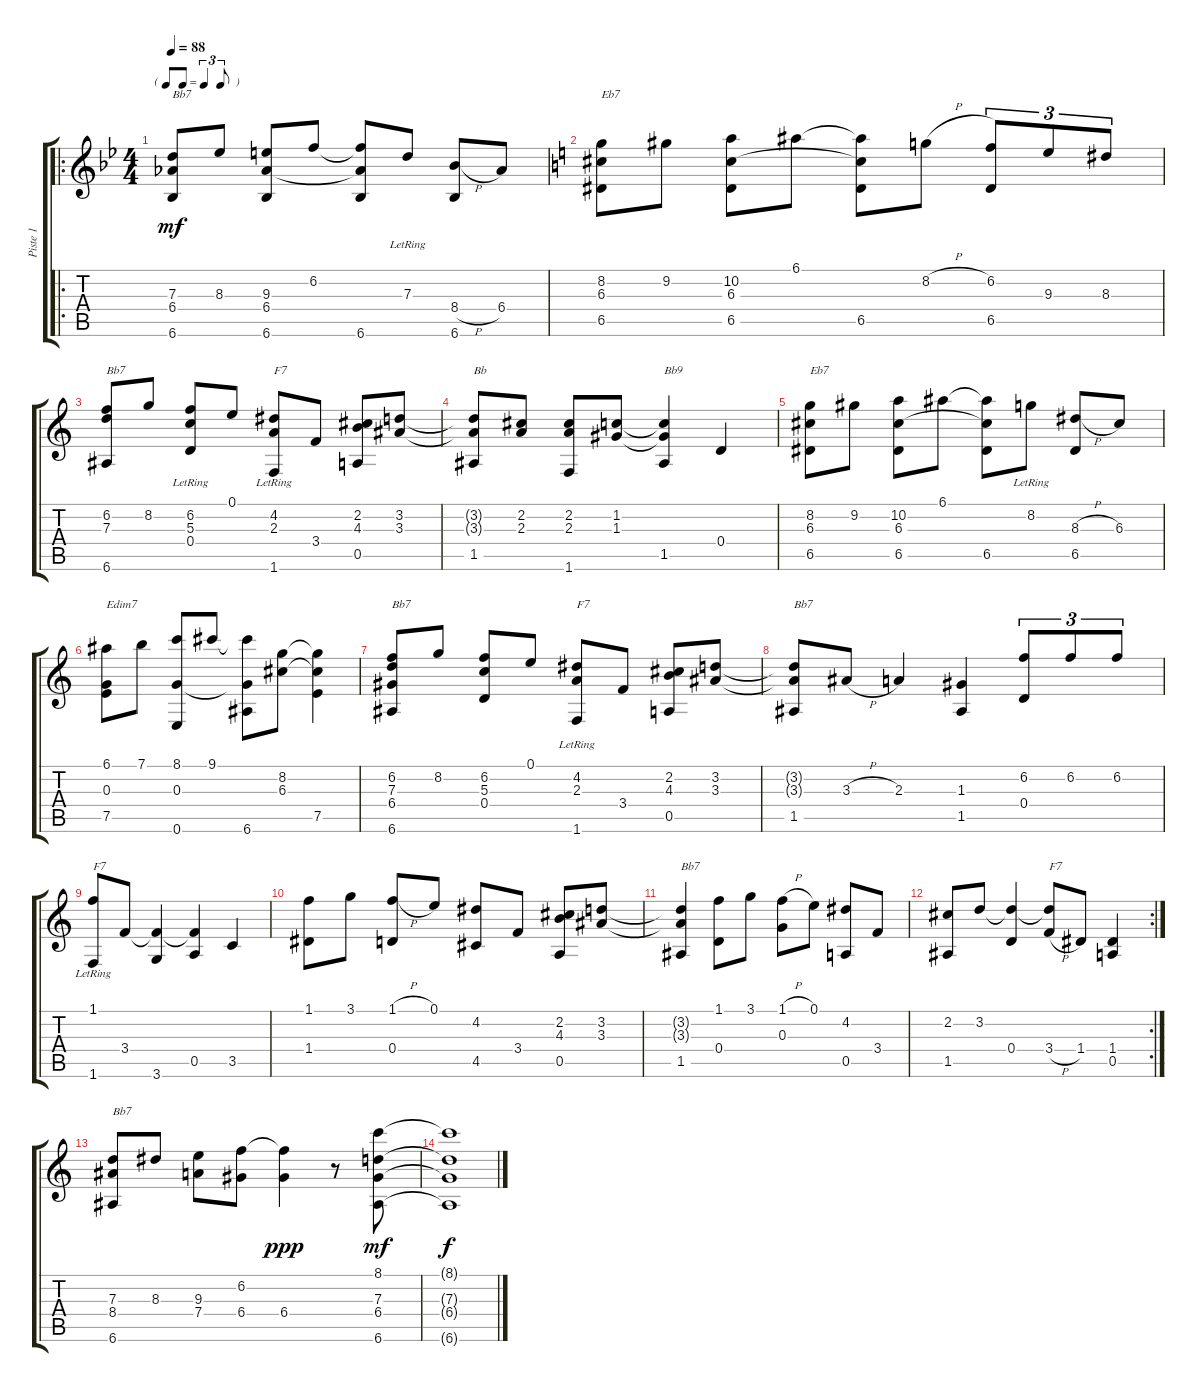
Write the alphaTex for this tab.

\track ("Piste 1" "Piste 1") {instrument electricguitarjazz}
\staff {score tabs}
\tuning (E4 B3 G3 D3 A2 E2) {hide}
\ro
\ts (4 4)
\tf triplet8th
\tempo 88
\clef g2
\ks bb
(7.3 6.4 6.6).8{txt "Bb7" dy mf instrument electricguitarjazz} 8.3.8 (9.3 6.4 6.6).8 6.2.8 (6.2{t} 6.4{t} 6.6).8 7.3{lr}.8 (8.4{h} 6.6).8 6.4.8 |
\ks c
(8.2 6.3 6.5).8{txt "Eb7"} 9.2.8 (10.2 6.3 6.5).8 6.1.8 (6.1{t} 6.3{t} 6.5).8 8.2{h}.8 (6.2 6.5).8{tu (3 2)} 9.3.8{tu (3 2)} 8.3.8{tu (3 2)} |
(6.2 7.3 6.6).8{txt "Bb7"} 8.2.8 (6.2{lr} 5.3 0.4).8 0.1.8 (4.2{lr} 2.3 1.6).8{txt "F7"} 3.4.8 (2.2 4.3 0.5).8 (3.2 3.3).8 |
(3.2{t} 3.3{t} 1.5).8{txt "Bb"} (2.2 2.3).8 (2.2 2.3 1.6).8 (1.2 1.3).8 (1.2{t} 1.3{t} 1.5).4{txt "Bb9"} 0.4.4 |
(8.2 6.3 6.5).8{txt "Eb7"} 9.2.8 (10.2 6.3 6.5).8 6.1.8 (6.1{t} 6.3{t} 6.5).8 8.2{lr}.8 (8.3{h} 6.5).8 6.3.8 |
(6.1 0.3 7.5).8{txt "Edim7"} 7.1.8 (8.1 0.3 0.6).8 9.1.8 (9.1{t} 0.3{t} 6.6).8 (8.2 6.3).8 (8.2{t} 6.3{t} 7.5).4 |
(6.2 7.3 6.4 6.6).8{txt "Bb7"} 8.2.8 (6.2 5.3 0.4).8 0.1.8 (4.2{lr} 2.3 1.6).8{txt "F7"} 3.4.8 (2.2 4.3 0.5).8 (3.2 3.3).8 |
(3.2{t} 3.3{t} 1.5).8{txt "Bb7"} 3.3{h}.8 2.3.4 (1.3 1.5).4 (6.2 0.4).8{tu (3 2)} 6.2.8{tu (3 2)} 6.2.8{tu (3 2)} |
(1.1{lr} 1.6).8{txt "F7" beam Up} 3.4.8{beam Up} (3.4{t} 3.6).4{beam Up} (3.4{t} 0.5).4{beam Up} 3.5.4 |
(1.1 1.4).8 3.1.8 (1.1{h} 0.4).8 0.1.8 (4.2 4.5).8 3.4.8 (2.2 4.3 0.5).8 (3.2 3.3).8 |
(3.2{t} 3.3{t} 1.5).4{txt "Bb7"} (1.1 0.4).8 3.1.8 (1.1{h} 0.3).8 0.1.8 (4.2 0.5).8 3.4.8 |
\rc 2
(2.2 1.5).8 3.2.8 (3.2{t} 0.4).4 (3.2{t} 3.4{h}).8{txt "F7"} 1.4.8 (1.4 0.5).4 |
(7.3 8.4 6.6).8{txt "Bb7"} 8.3.8 (9.3 7.4).8 (6.2 6.4).8 (6.2{t} 6.4).4{dy ppp} r.8 (8.1 7.3 6.4 6.6).8{dy mf} |
(8.1{t} 7.3{t} 6.4{t} 6.6{t}).1{dy f}
